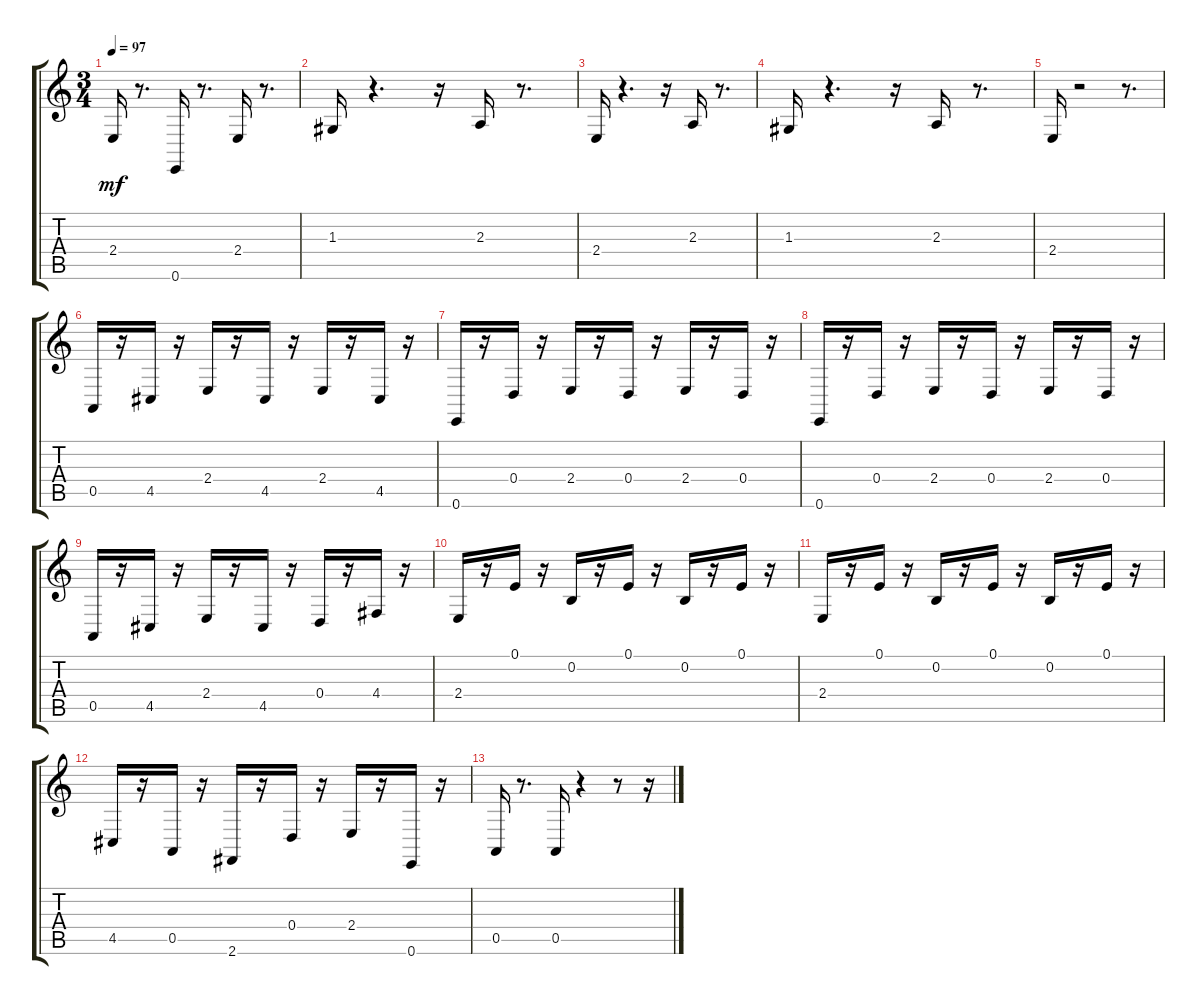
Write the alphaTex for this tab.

\track "" {instrument pizzicatostrings}
\staff {score tabs}
\tuning (E4 B3 G3 D3 A2 E2) {hide}
\ts (3 4)
\tempo 97
\clef g2
\ks c
2.4.16{dy mf} r.8{d} 0.6.16 r.8{d} 2.4.16 r.8{d} |
1.3.16 r.4{d} r.16 2.3.16 r.8{d} |
2.4.16 r.4{d} r.16 2.3.16 r.8{d} |
1.3.16 r.4{d} r.16 2.3.16 r.8{d} |
2.4.16 r.2 r.8{d} |
0.5.16 r.16 4.5.16 r.16 2.4.16 r.16 4.5.16 r.16 2.4.16 r.16 4.5.16 r.16 |
0.6.16 r.16 0.4.16 r.16 2.4.16 r.16 0.4.16 r.16 2.4.16 r.16 0.4.16 r.16 |
0.6.16 r.16 0.4.16 r.16 2.4.16 r.16 0.4.16 r.16 2.4.16 r.16 0.4.16 r.16 |
0.5.16 r.16 4.5.16 r.16 2.4.16 r.16 4.5.16 r.16 0.4.16 r.16 4.4.16 r.16 |
2.4.16 r.16 0.1.16 r.16 0.2.16 r.16 0.1.16 r.16 0.2.16 r.16 0.1.16 r.16 |
2.4.16 r.16 0.1.16 r.16 0.2.16 r.16 0.1.16 r.16 0.2.16 r.16 0.1.16 r.16 |
4.5.16 r.16 0.5.16 r.16 2.6.16 r.16 0.4.16 r.16 2.4.16 r.16 0.6.16 r.16 |
0.5.16 r.8{d} 0.5.16 r.4 r.8 r.16
